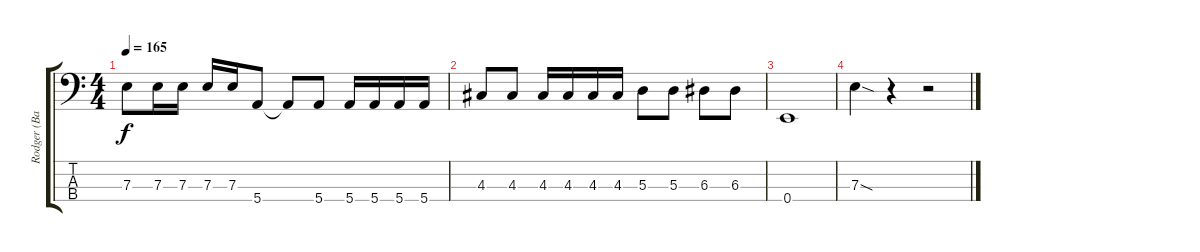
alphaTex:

\track ("Rodger (Bass)" "Rodger (Ba") {instrument electricbasspick}
\staff {score tabs}
\tuning (G2 D2 A1 E1) {hide}
\ts (4 4)
\tempo 165
\clef f4
\ks c
7.3.8{dy f} 7.3.16 7.3.16 7.3.16 7.3.16 5.4.8 5.4{t}.8 5.4.8 5.4.16 5.4.16 5.4.16 5.4.16 |
4.3.8 4.3.8 4.3.16 4.3.16 4.3.16 4.3.16 5.3.8 5.3.8 6.3.8 6.3.8 |
0.4.1 |
7.3{sod}.4 r.4 r.2
